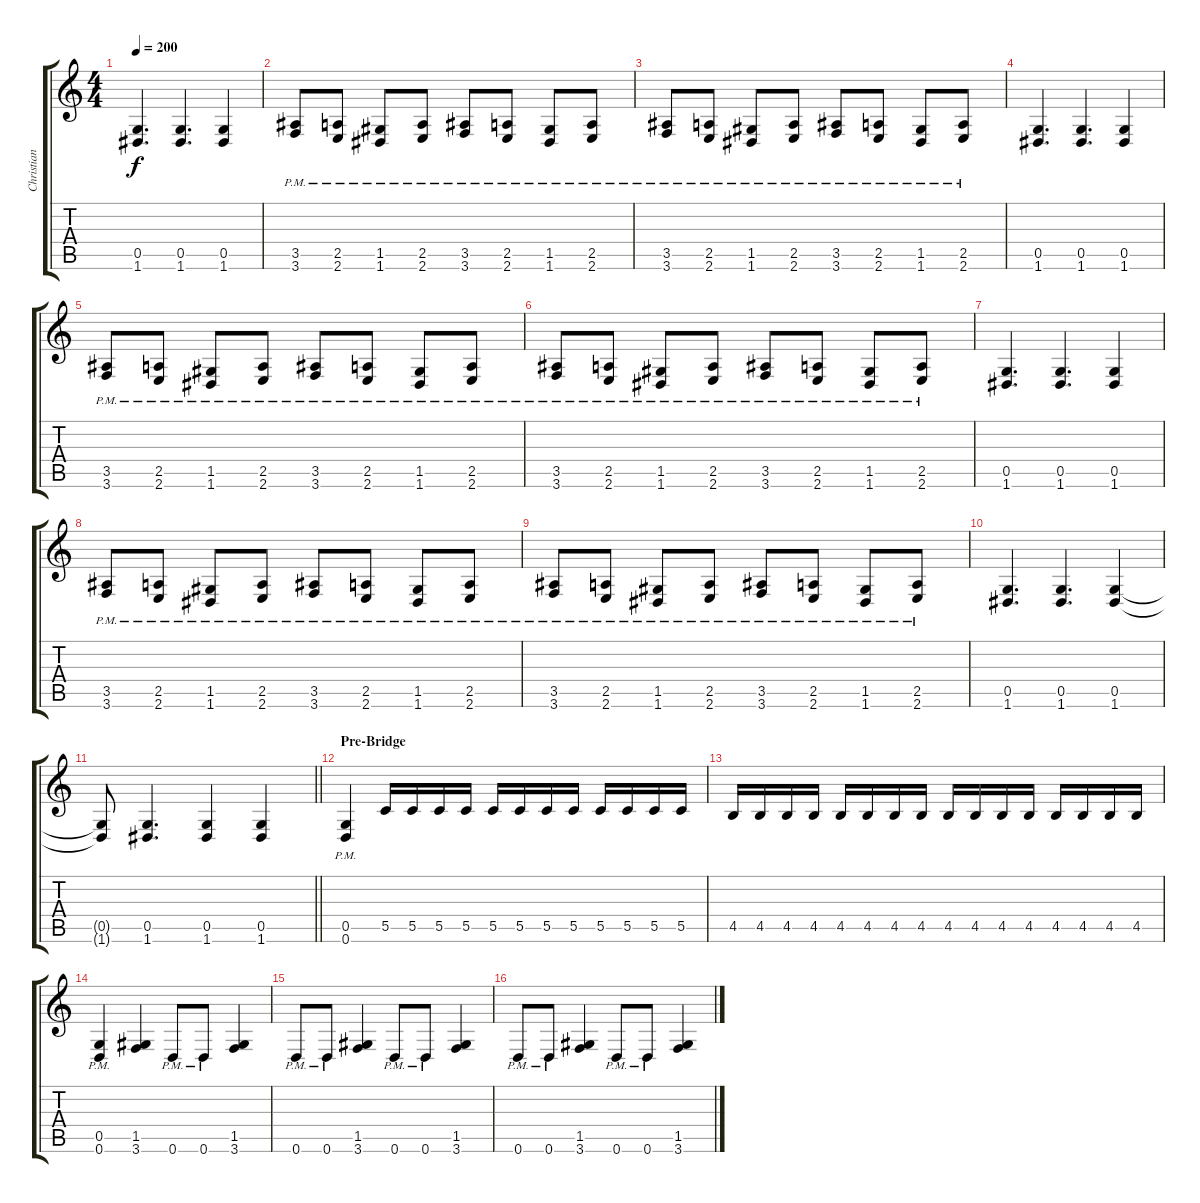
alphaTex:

\track ("Christian Andreu" "Christian ") {instrument overdrivenguitar}
\staff {score tabs}
\tuning (D4 A3 F3 C3 G2 D2) {hide}
\ts (4 4)
\tempo 200
\clef g2
\ks c
(0.5 1.6).4{d dy f} (0.5 1.6).4{d} (0.5 1.6).4 |
(3.5{pm} 3.6{pm}).8 (2.5{pm} 2.6{pm}).8 (1.5{pm} 1.6{pm}).8 (2.5{pm} 2.6{pm}).8 (3.5{pm} 3.6{pm}).8 (2.5{pm} 2.6{pm}).8 (1.5{pm} 1.6{pm}).8 (2.5{pm} 2.6{pm}).8 |
(3.5{pm} 3.6{pm}).8 (2.5{pm} 2.6{pm}).8 (1.5{pm} 1.6{pm}).8 (2.5{pm} 2.6{pm}).8 (3.5{pm} 3.6{pm}).8 (2.5{pm} 2.6{pm}).8 (1.5{pm} 1.6{pm}).8 (2.5{pm} 2.6{pm}).8 |
(0.5 1.6).4{d} (0.5 1.6).4{d} (0.5 1.6).4 |
(3.5{pm} 3.6{pm}).8 (2.5{pm} 2.6{pm}).8 (1.5{pm} 1.6{pm}).8 (2.5{pm} 2.6{pm}).8 (3.5{pm} 3.6{pm}).8 (2.5{pm} 2.6{pm}).8 (1.5{pm} 1.6{pm}).8 (2.5{pm} 2.6{pm}).8 |
(3.5{pm} 3.6{pm}).8 (2.5{pm} 2.6{pm}).8 (1.5{pm} 1.6{pm}).8 (2.5{pm} 2.6{pm}).8 (3.5{pm} 3.6{pm}).8 (2.5{pm} 2.6{pm}).8 (1.5{pm} 1.6{pm}).8 (2.5{pm} 2.6{pm}).8 |
(0.5 1.6).4{d} (0.5 1.6).4{d} (0.5 1.6).4 |
(3.5{pm} 3.6{pm}).8 (2.5{pm} 2.6{pm}).8 (1.5{pm} 1.6{pm}).8 (2.5{pm} 2.6{pm}).8 (3.5{pm} 3.6{pm}).8 (2.5{pm} 2.6{pm}).8 (1.5{pm} 1.6{pm}).8 (2.5{pm} 2.6{pm}).8 |
(3.5{pm} 3.6{pm}).8 (2.5{pm} 2.6{pm}).8 (1.5{pm} 1.6{pm}).8 (2.5{pm} 2.6{pm}).8 (3.5{pm} 3.6{pm}).8 (2.5{pm} 2.6{pm}).8 (1.5{pm} 1.6{pm}).8 (2.5{pm} 2.6{pm}).8 |
(0.5 1.6).4{d} (0.5 1.6).4{d} (0.5 1.6).4 |
\barLineRight lightlight
(0.5{t} 1.6{t}).8 (0.5 1.6).4{d} (0.5 1.6).4 (0.5 1.6).4 |
\section ("" "Pre-Bridge")
(0.5{pm} 0.6{pm}).4 5.5.16 5.5.16 5.5.16 5.5.16 5.5.16 5.5.16 5.5.16 5.5.16 5.5.16 5.5.16 5.5.16 5.5.16 |
4.5.16 4.5.16 4.5.16 4.5.16 4.5.16 4.5.16 4.5.16 4.5.16 4.5.16 4.5.16 4.5.16 4.5.16 4.5.16 4.5.16 4.5.16 4.5.16 |
(0.5{pm} 0.6{pm}).4 (1.5 3.6).4 0.6{pm}.8 0.6{pm}.8 (1.5 3.6).4 |
0.6{pm}.8 0.6{pm}.8 (1.5 3.6).4 0.6{pm}.8 0.6{pm}.8 (1.5 3.6).4 |
0.6{pm}.8 0.6{pm}.8 (1.5 3.6).4 0.6{pm}.8 0.6{pm}.8 (1.5 3.6).4
